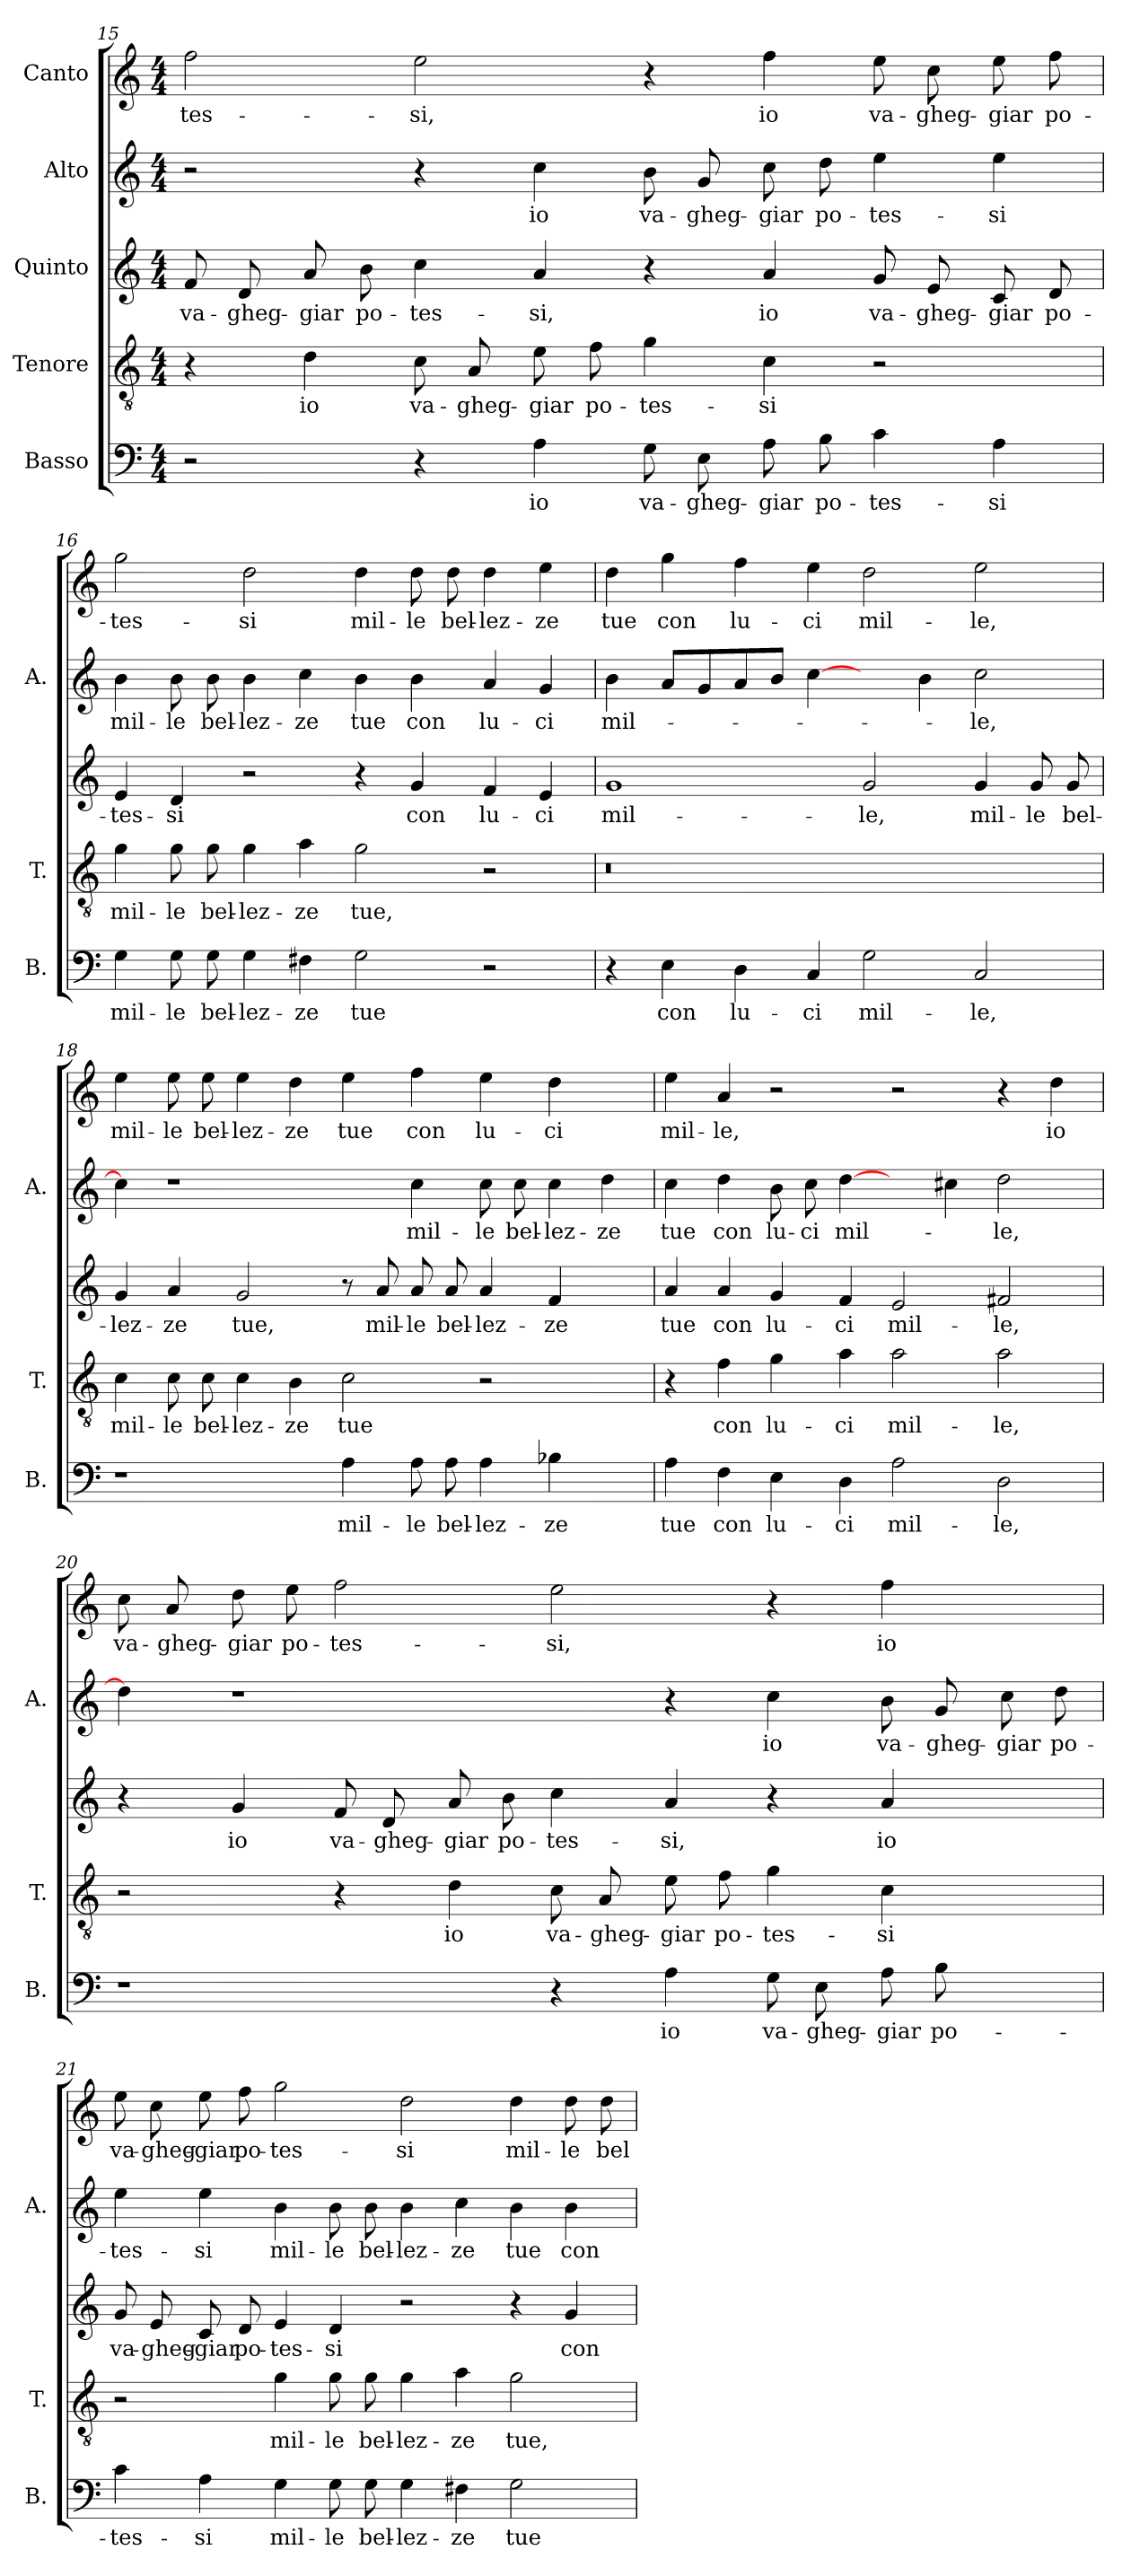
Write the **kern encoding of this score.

**kern	**text	**kern	**text	**kern	**text	**kern	**text	**kern	**text
*part5	*part5	*part4	*part4	*part3	*part3	*part2	*part2	*part1	*part1
*staff5	*staff5	*staff4	*staff4	*staff3	*staff3	*staff2	*staff2	*staff1	*staff1
*I"Basso	*	*I"Tenore	*	*I"Quinto	*	*I"Alto	*	*I"Canto	*
*I'B.	*	*I'T.	*	*	*	*I'A.	*	*	*
*clefF4	*	*clefGv2	*	*clefG2	*	*clefG2	*	*clefG2	*
*k[]	*	*k[]	*	*k[]	*	*k[]	*	*k[]	*
*C:	*	*C:	*	*C:	*	*C:	*	*C:	*
*M4/4	*	*M4/4	*	*M4/4	*	*M4/4	*	*M4/4	*
=15	=15	=15	=15	=15	=15	=15	=15	=15	=15
2r	.	4r	.	8f/	va-	2r	.	2ff\	-tes-
.	.	.	.	8d/	-gheg-	.	.	.	.
.	.	4d\	io	8a/	-giar	.	.	.	.
.	.	.	.	8b\	po-	.	.	.	.
4r	.	8c\	va-	4cc\	-tes-	4r	.	2ee\	-si,
.	.	8A/	-gheg-	.	.	.	.	.	.
4A\	io	8e\	-giar	4a/	-si,	4cc\	io	.	.
.	.	8f\	po-	.	.	.	.	.	.
8G\	va-	4g\	-tes-	4r	.	8b\	va-	4r	.
8E\	-gheg-	.	.	.	.	8g/	-gheg-	.	.
8A\	-giar	4c\	-si	4a/	io	8cc\	-giar	4ff\	io
8B\	po-	.	.	.	.	8dd\	po-	.	.
4c\	-tes-	2r	.	8g/	va-	4ee\	-tes-	8ee\	va-
.	.	.	.	8e/	-gheg-	.	.	8cc\	-gheg-
4A\	-si	.	.	8c/	-giar	4ee\	-si	8ee\	-giar
.	.	.	.	8d/	po-	.	.	8ff\	po-
=16	=16	=16	=16	=16	=16	=16	=16	=16	=16
4G\	mil-	4g\	mil-	4e/	-tes-	4b\	mil-	2gg\	-tes-
8G\	-le	8g\	-le	4d/	-si	8b\	-le	.	.
8G\	bel-	8g\	bel-	.	.	8b\	bel-	.	.
4G\	-lez-	4g\	-lez-	2r	.	4b\	-lez-	2dd\	-si
4F#X\	-ze	4a\	-ze	.	.	4cc\	-ze	.	.
2G\	tue	2g\	tue,	4r	.	4b\	tue	4dd\	mil-
.	.	.	.	4g/	con	4b\	con	8dd\	-le
.	.	.	.	.	.	.	.	8dd\	bel-
2r	.	2r	.	4f/	lu-	4a/	lu-	4dd\	-lez-
.	.	.	.	4e/	-ci	4g/	-ci	4ee\	-ze
=17	=17	=17	=17	=17	=17	=17	=17	=17	=17
!	!	!LO:N:vis=0	!	!	!	!	!	!	!
4r	.	1r	.	1g/	mil-	4b\	mil-	4dd\	tue
4E\	con	.	.	.	.	8a/L	.	4gg\	con
.	.	.	.	.	.	8g/	.	.	.
4D\	lu-	.	.	.	.	8a/	.	4ff\	lu-
.	.	.	.	.	.	8b/J	.	.	.
4C/	-ci	.	.	.	.	[4cc\	.	4ee\	-ci
2G\	mil-	1ryy	.	2g/	-le,	4ryy	.	2dd\	mil-
.	.	.	.	.	.	4b\	.	.	.
2C/	-le,	.	.	4g/	mil-	2cc\	-le,	2ee\	-le,
.	.	.	.	8g/	-le	.	.	.	.
.	.	.	.	8g/	bel-	.	.	.	.
=18	=18	=18	=18	=18	=18	=18	=18	=18	=18
1r	.	4c\	mil-	4g/	-lez-	4cc\]	.	4ee\	mil-
.	.	8c\	-le	4a/	-ze	1r	.	8ee\	-le
.	.	8c\	bel-	.	.	.	.	8ee\	bel-
.	.	4c\	-lez-	2g/	tue,	.	.	4ee\	-lez-
.	.	4B\	-ze	.	.	.	.	4dd\	-ze
4A\	mil-	2c\	tue	8r	.	.	.	4ee\	tue
.	.	.	.	8a/	mil-	.	.	.	.
8A\	-le	.	.	8a/	-le	4cc\	mil-	4ff\	con
8A\	bel-	.	.	8a/	bel-	.	.	.	.
4A\	-lez-	2r	.	4a/	-lez-	8cc\	-le	4ee\	lu-
.	.	.	.	.	.	8cc\	bel-	.	.
4B-X\	-ze	.	.	4f/	-ze	4cc\	-lez-	4dd\	-ci
4ryy	.	4ryy	.	4ryy	.	4dd\	-ze	4ryy	.
=19	=19	=19	=19	=19	=19	=19	=19	=19	=19
4A\	tue	4r	.	4a/	tue	4cc\	tue	4ee\	mil-
4F\	con	4f\	con	4a/	con	4dd\	con	4a/	-le,
4E\	lu-	4g\	lu-	4g/	lu-	8b\	lu-	2r	.
.	.	.	.	.	.	8cc\	-ci	.	.
4D\	-ci	4a\	-ci	4f/	-ci	[4dd\	mil-	.	.
2A\	mil-	2a\	mil-	2e/	mil-	4ryy	.	2r	.
.	.	.	.	.	.	4cc#X\	.	.	.
2D\	-le,	2a\	-le,	2f#X/	-le,	2dd\	-le,	4r	.
.	.	.	.	.	.	.	.	4dd\	io
=20	=20	=20	=20	=20	=20	=20	=20	=20	=20
1r	.	2r	.	4r	.	4dd\]	.	8cc\	va-
.	.	.	.	.	.	.	.	8a/	-gheg-
.	.	.	.	4g/	io	1r	.	8dd\	-giar
.	.	.	.	.	.	.	.	8ee\	po-
.	.	4r	.	8f/	va-	.	.	2ff\	-tes-
.	.	.	.	8d/	-gheg-	.	.	.	.
.	.	4d\	io	8a/	-giar	.	.	.	.
.	.	.	.	8b\	po-	.	.	.	.
4r	.	8c\	va-	4cc\	-tes-	.	.	2ee\	-si,
.	.	8A/	-gheg-	.	.	.	.	.	.
4A\	io	8e\	-giar	4a/	-si,	4r	.	.	.
.	.	8f\	po-	.	.	.	.	.	.
8G\	va-	4g\	-tes-	4r	.	4cc\	io	4r	.
8E\	-gheg-	.	.	.	.	.	.	.	.
8A\	-giar	4c\	-si	4a/	io	8b\	va-	4ff\	io
8B\	po-	.	.	.	.	8g/	-gheg-	.	.
4ryy	.	4ryy	.	4ryy	.	8cc\	-giar	4ryy	.
.	.	.	.	.	.	8dd\	po-	.	.
=21	=21	=21	=21	=21	=21	=21	=21	=21	=21
4c\	-tes-	2r	.	8g/	va-	4ee\	-tes-	8ee\	va-
.	.	.	.	8e/	-gheg-	.	.	8cc\	-gheg-
4A\	-si	.	.	8c/	-giar	4ee\	-si	8ee\	-giar
.	.	.	.	8d/	po-	.	.	8ff\	po-
4G\	mil-	4g\	mil-	4e/	-tes-	4b\	mil-	2gg\	-tes-
8G\	-le	8g\	-le	4d/	-si	8b\	-le	.	.
8G\	bel-	8g\	bel-	.	.	8b\	bel-	.	.
4G\	-lez-	4g\	-lez-	2r	.	4b\	-lez-	2dd\	-si
4F#X\	-ze	4a\	-ze	.	.	4cc\	-ze	.	.
2G\	tue	2g\	tue,	4r	.	4b\	tue	4dd\	mil-
.	.	.	.	4g/	con	4b\	con	8dd\	-le
.	.	.	.	.	.	.	.	8dd\	bel-
=	=	=	=	=	=	=	=	=	=
*-	*-	*-	*-	*-	*-	*-	*-	*-	*-
